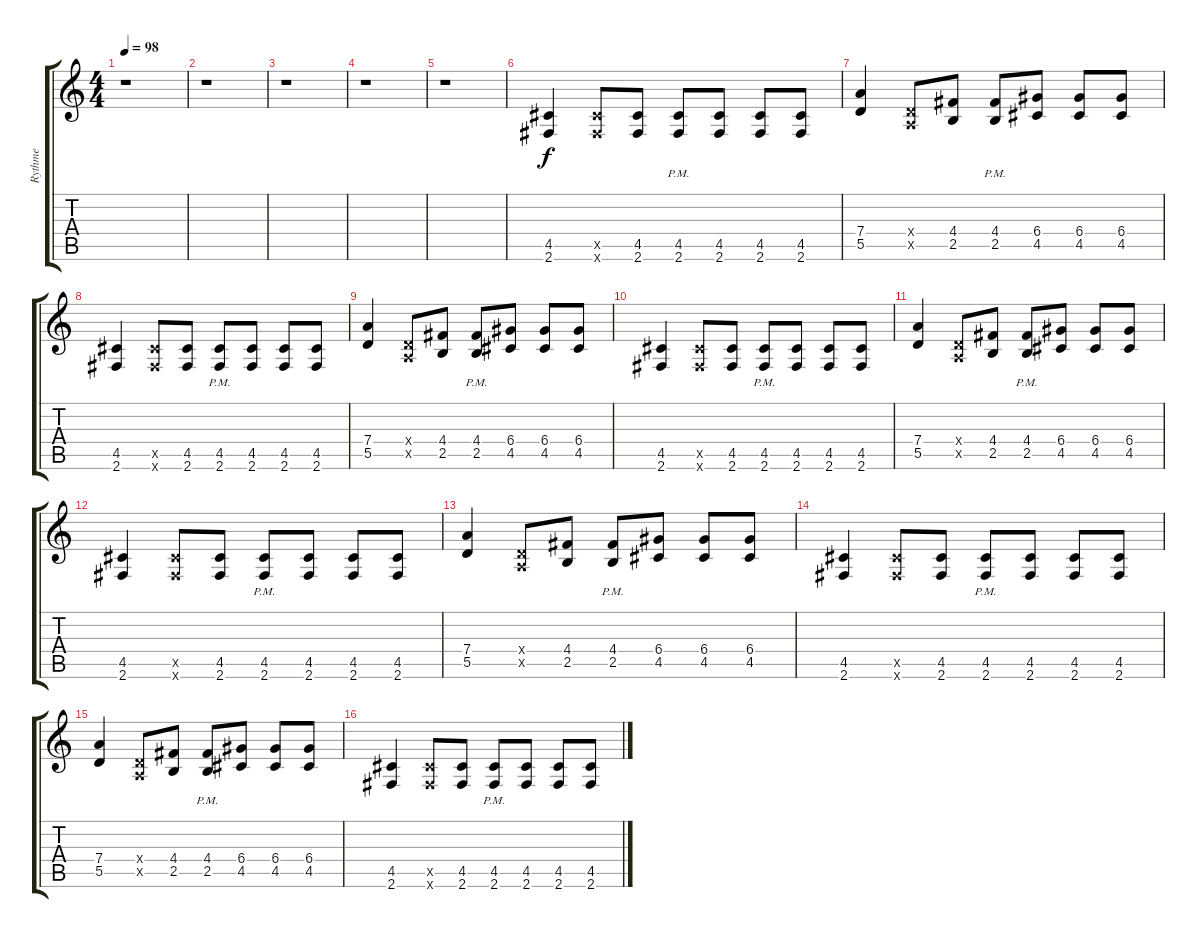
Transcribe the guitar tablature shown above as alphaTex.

\track ("Rythme" "Rythme") {instrument overdrivenguitar}
\staff {score tabs}
\tuning (E4 B3 G3 D3 A2 E2) {hide}
\ts (4 4)
\tempo 98
\clef g2
\ks c
r.1{dy f} |
r.1 |
r.1 |
r.1 |
r.1 |
(4.5 2.6).4 (4.5{x} 2.6{x}).8 (4.5 2.6).8 (4.5{pm} 2.6{pm}).8 (4.5 2.6).8 (4.5 2.6).8 (4.5 2.6).8 |
(7.4 5.5).4 (0.4{x} 0.5{x}).8 (4.4 2.5).8 (4.4{pm} 2.5{pm}).8 (6.4 4.5).8 (6.4 4.5).8 (6.4 4.5).8 |
(4.5 2.6).4 (4.5{x} 2.6{x}).8 (4.5 2.6).8 (4.5{pm} 2.6{pm}).8 (4.5 2.6).8 (4.5 2.6).8 (4.5 2.6).8 |
(7.4 5.5).4 (0.4{x} 0.5{x}).8 (4.4 2.5).8 (4.4{pm} 2.5{pm}).8 (6.4 4.5).8 (6.4 4.5).8 (6.4 4.5).8 |
(4.5 2.6).4 (4.5{x} 2.6{x}).8 (4.5 2.6).8 (4.5{pm} 2.6{pm}).8 (4.5 2.6).8 (4.5 2.6).8 (4.5 2.6).8 |
(7.4 5.5).4 (0.4{x} 0.5{x}).8 (4.4 2.5).8 (4.4{pm} 2.5{pm}).8 (6.4 4.5).8 (6.4 4.5).8 (6.4 4.5).8 |
(4.5 2.6).4 (4.5{x} 2.6{x}).8 (4.5 2.6).8 (4.5{pm} 2.6{pm}).8 (4.5 2.6).8 (4.5 2.6).8 (4.5 2.6).8 |
(7.4 5.5).4 (0.4{x} 0.5{x}).8 (4.4 2.5).8 (4.4{pm} 2.5{pm}).8 (6.4 4.5).8 (6.4 4.5).8 (6.4 4.5).8 |
(4.5 2.6).4 (4.5{x} 2.6{x}).8 (4.5 2.6).8 (4.5{pm} 2.6{pm}).8 (4.5 2.6).8 (4.5 2.6).8 (4.5 2.6).8 |
(7.4 5.5).4 (0.4{x} 0.5{x}).8 (4.4 2.5).8 (4.4{pm} 2.5{pm}).8 (6.4 4.5).8 (6.4 4.5).8 (6.4 4.5).8 |
(4.5 2.6).4 (4.5{x} 2.6{x}).8 (4.5 2.6).8 (4.5{pm} 2.6{pm}).8 (4.5 2.6).8 (4.5 2.6).8 (4.5 2.6).8
